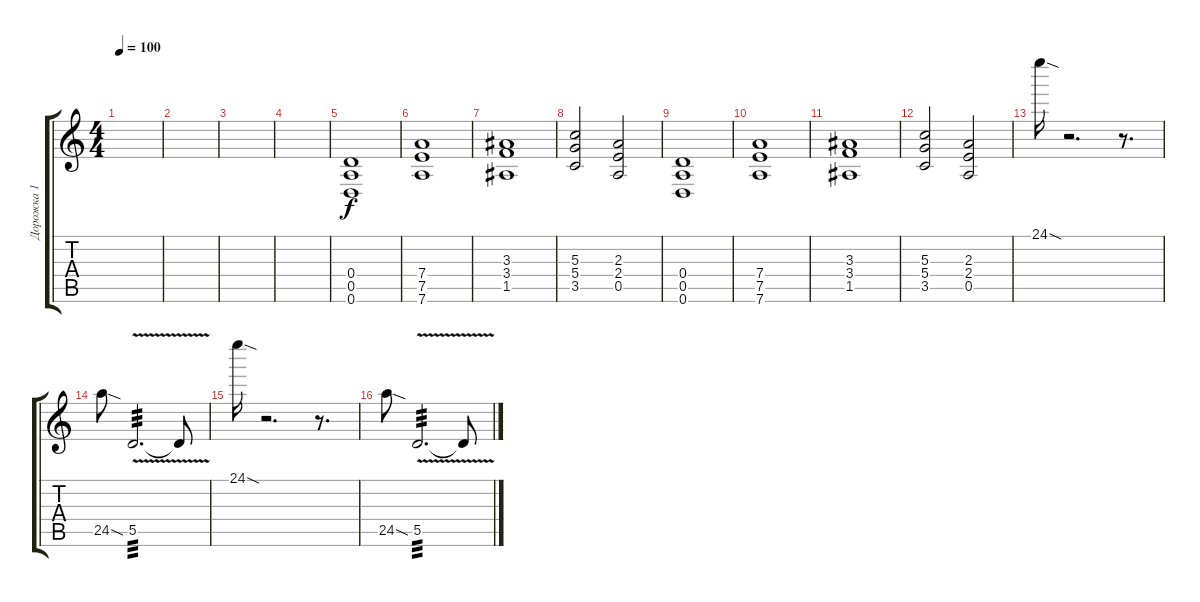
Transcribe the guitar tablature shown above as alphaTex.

\track ("Дорожка 1" "Дорожка 1") {instrument distortionguitar}
\staff {score tabs}
\tuning (E4 B3 G3 D3 A2 D2) {hide}
\ts (4 4)
\tempo 100
\clef g2
\ks c
|
|
|
|
(0.4 0.5 0.6).1 |
(7.4 7.5 7.6).1 |
(3.3 3.4 1.5).1 |
(5.3 5.4 3.5).2 (2.3 2.4 0.5).2 |
(0.4 0.5 0.6).1 |
(7.4 7.5 7.6).1 |
(3.3 3.4 1.5).1 |
(5.3 5.4 3.5).2 (2.3 2.4 0.5).2 |
24.1{sod}.16 r.2{d} r.8{d} |
24.5{sod}.8 5.5{v}.2{d tp 3} 5.5{t}.8 |
24.1{sod}.16 r.2{d} r.8{d} |
24.5{sod}.8 5.5{v}.2{d tp 3} 5.5{t}.8
